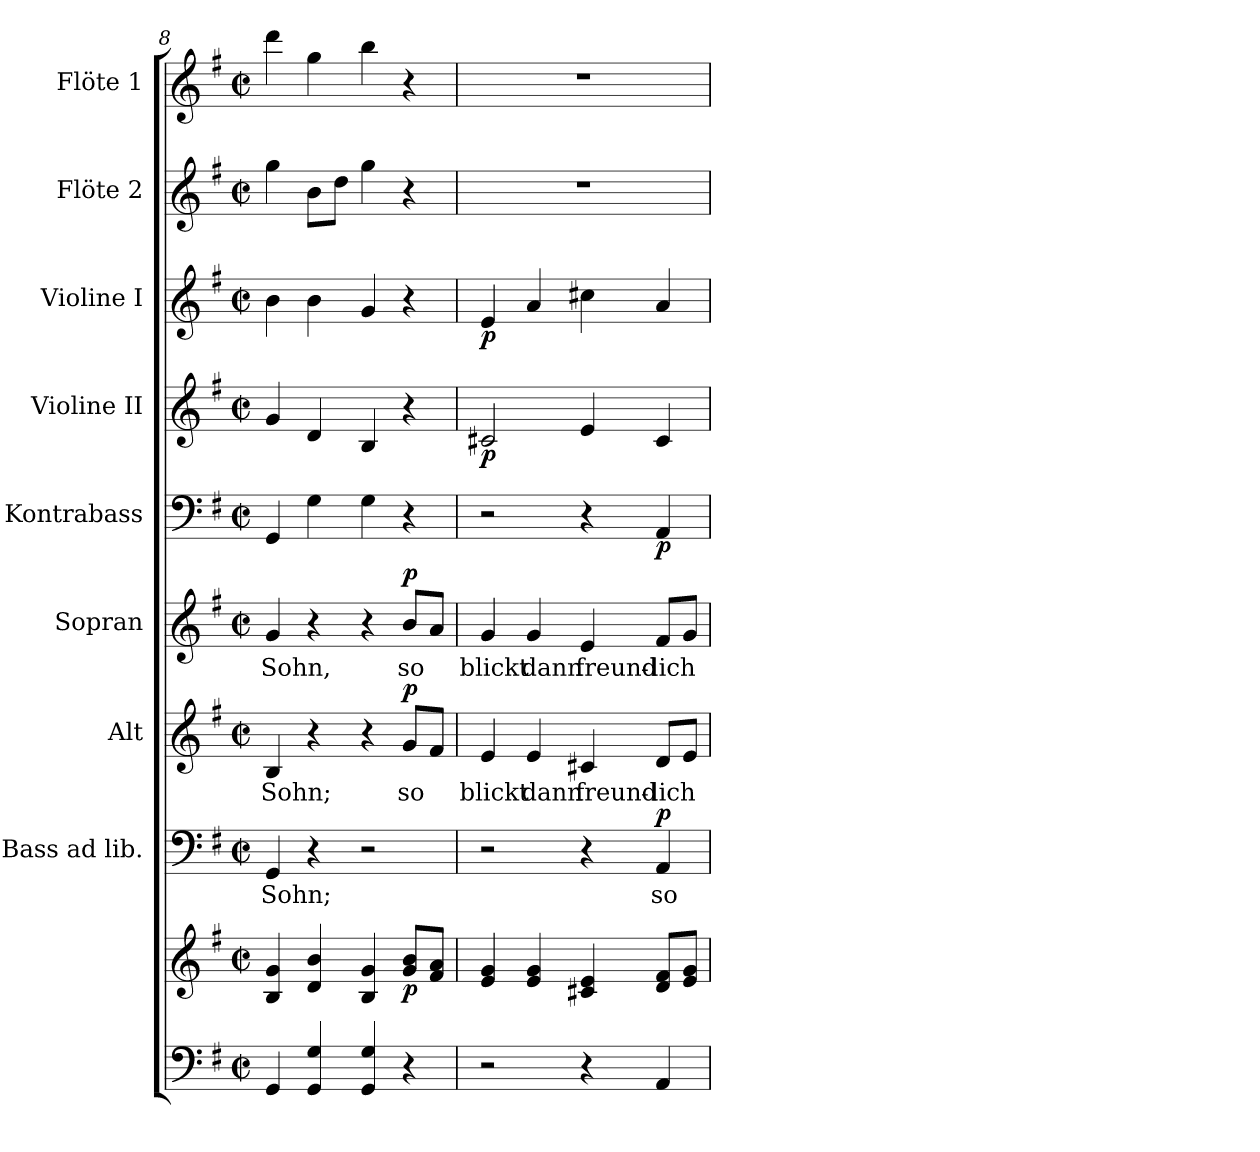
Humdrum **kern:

**kern	**kern	**dynam	**kern	**text	**dynam	**kern	**text	**dynam	**kern	**text	**dynam	**kern	**dynam	**kern	**dynam	**kern	**dynam	**kern	**kern
*part9	*part9	*part9	*part8	*part8	*part8	*part7	*part7	*part7	*part6	*part6	*part6	*part5	*part5	*part4	*part4	*part3	*part3	*part2	*part1
*staff10	*staff9	*staff9/10	*staff8	*staff8	*staff8	*staff7	*staff7	*staff7	*staff6	*staff6	*staff6	*staff5	*staff5	*staff4	*staff4	*staff3	*staff3	*staff2	*staff1
*	*	*	*I"Bass ad lib.	*	*	*I"Alt	*	*	*I"Sopran	*	*	*I"Kontrabass	*	*I"Violine II	*	*I"Violine I	*	*I"Flöte 2	*I"Flöte 1
*	*	*	*I'B.	*	*	*I'A.	*	*	*I'S.	*	*	*I'Kb.	*	*I'Vl. II	*	*I'Vl. I	*	*I'Fl. 2	*I'Fl. 1
!!LO:PB:g=z
*clefF4	*clefG2	*	*clefF4	*	*	*clefG2	*	*	*clefG2	*	*	*clefF4	*	*clefG2	*	*clefG2	*	*clefG2	*clefG2
*	*	*	*	*	*	*	*	*	*	*	*	*ITrd7c12	*	*	*	*	*	*	*
*k[f#]	*k[f#]	*	*k[f#]	*	*	*k[f#]	*	*	*k[f#]	*	*	*k[f#]	*	*k[f#]	*	*k[f#]	*	*k[f#]	*k[f#]
*G:	*G:	*	*G:	*	*	*G:	*	*	*G:	*	*	*G:	*	*G:	*	*G:	*	*G:	*G:
*M2/2	*M2/2	*	*M2/2	*	*	*M2/2	*	*	*M2/2	*	*	*M2/2	*	*M2/2	*	*M2/2	*	*M2/2	*M2/2
*met(c|)	*met(c|)	*	*met(c|)	*	*	*met(c|)	*	*	*met(c|)	*	*	*met(c|)	*	*met(c|)	*	*met(c|)	*	*met(c|)	*met(c|)
=8	=8	=8	=8	=8	=8	=8	=8	=8	=8	=8	=8	=8	=8	=8	=8	=8	=8	=8	=8
!	!	!	!	!LO:LY:b	!	!	!LO:LY:b	!	!	!LO:LY:b	!	!	!	!	!	!	!	!	!
4GG/	4B/ 4g/	.	4GG/	Sohn;	.	4B/	Sohn;	.	4g/	Sohn,	.	4GGG/	.	4g/	.	4b\	.	4gg\	4ddd\
4GG/ 4G/	4d/ 4b/	.	4r	.	.	4r	.	.	4r	.	.	4GG\	.	4d/	.	4b\	.	8b\L	4gg\
.	.	.	.	.	.	.	.	.	.	.	.	.	.	.	.	.	.	8dd\J	.
4GG/ 4G/	4B/ 4g/	.	2r	.	.	4r	.	.	4r	.	.	4GG\	.	4B/	.	4g/	.	4gg\	4bb\
!	!	!LO:DY:b	!	!	!	!	!LO:LY:b	!LO:DY:a	!	!LO:LY:b	!LO:DY:a	!	!	!	!	!	!	!	!
4r	8g/ 8b/L	p	.	.	.	8g/L	so	p	8b/L	so	p	4r	.	4r	.	4r	.	4r	4r
.	8f#/ 8a/J	.	.	.	.	8f#/J	.	.	8a/J	.	.	.	.	.	.	.	.	.	.
=9	=9	=9	=9	=9	=9	=9	=9	=9	=9	=9	=9	=9	=9	=9	=9	=9	=9	=9	=9
!	!	!	!	!	!	!	!LO:LY:b	!	!	!LO:LY:b	!	!	!	!	!LO:DY:b	!	!LO:DY:b	!	!
2r	4e/ 4g/	.	2r	.	.	4e/	blickt	.	4g/	blickt	.	2r	.	2c#X/	p	4e/	p	1r	1r
!	!	!	!	!	!	!	!LO:LY:b	!	!	!LO:LY:b	!	!	!	!	!	!	!	!	!
.	4e/ 4g/	.	.	.	.	4e/	dann	.	4g/	dann	.	.	.	.	.	4a/	.	.	.
!	!	!	!	!	!	!	!LO:LY:b	!	!	!LO:LY:b	!	!	!	!	!	!	!	!	!
4r	4c#X/ 4e/	.	4r	.	.	4c#X/	freund-	.	4e/	freund-	.	4r	.	4e/	.	4cc#X\	.	.	.
!	!	!	!	!LO:LY:b	!LO:DY:a	!	!LO:LY:b	!	!	!LO:LY:b	!	!	!LO:DY:b	!	!	!	!	!	!
4AA/	8d/ 8f#/L	.	4AA/	so	p	8d/L	-lich	.	8f#/L	-lich	.	4AAA/	p	4c#/	.	4a/	.	.	.
.	8e/ 8g/J	.	.	.	.	8e/J	.	.	8g/J	.	.	.	.	.	.	.	.	.	.
=	=	=	=	=	=	=	=	=	=	=	=	=	=	=	=	=	=	=	=
*-	*-	*-	*-	*-	*-	*-	*-	*-	*-	*-	*-	*-	*-	*-	*-	*-	*-	*-	*-
